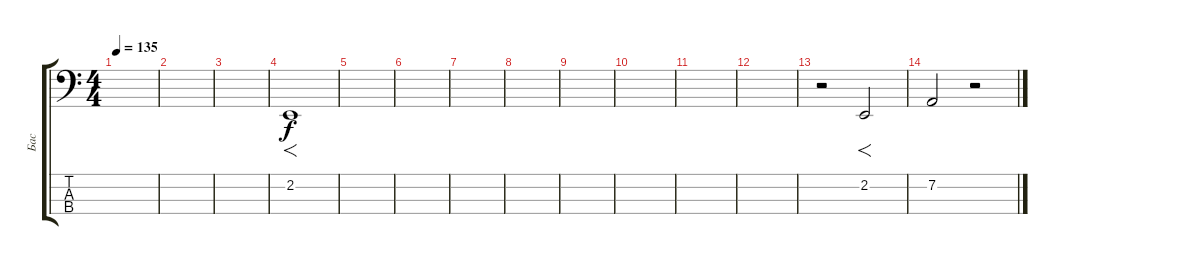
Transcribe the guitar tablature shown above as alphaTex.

\track ("Бас" "Бас") {instrument lead2sawtooth}
\staff {score tabs}
\tuning (G2 D2 A1 E1) {hide}
\ts (4 4)
\tempo 135
\clef f4
\ks c
|
|
|
2.2.1{f} |
|
|
|
|
|
|
|
|
r.2 2.2.2{f} |
7.2.2 r.2
